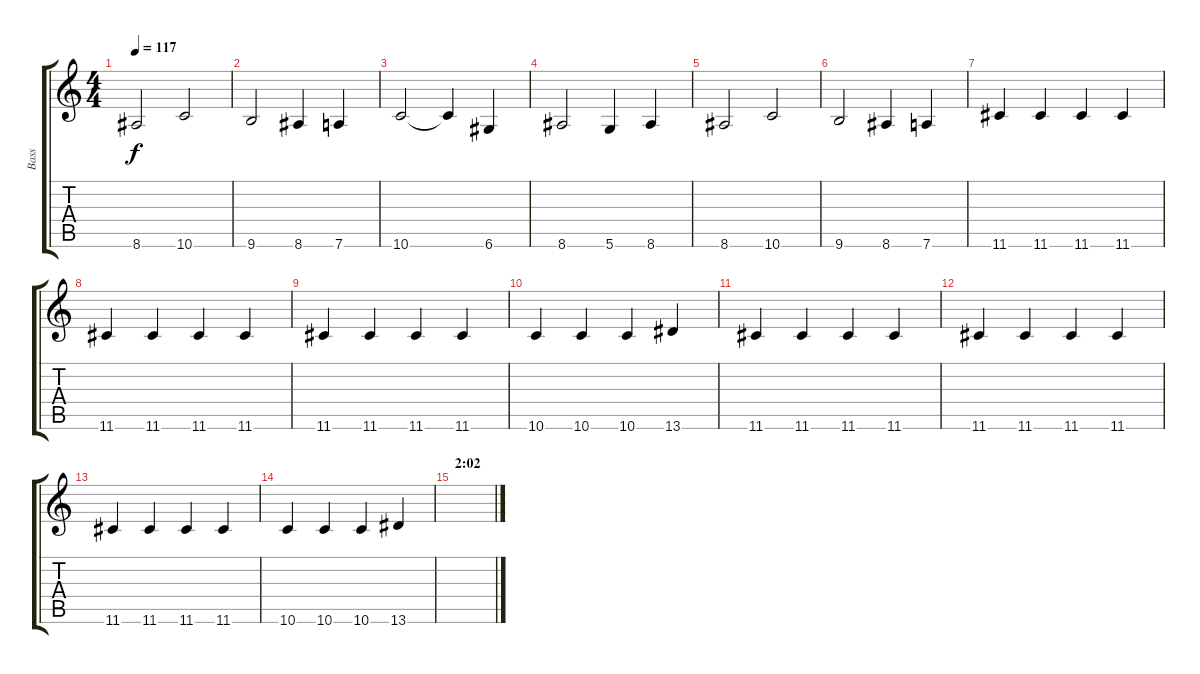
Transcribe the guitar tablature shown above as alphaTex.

\track ("Bass" "Bass") {instrument electricbassfinger}
\staff {score tabs}
\tuning (E4 B3 G3 D3 A2 D2) {hide}
\ts (4 4)
\tempo 117
\clef g2
\ks c
8.6.2{dy f} 10.6.2 |
9.6.2 8.6.4 7.6.4 |
10.6.2 10.6{t}.4 6.6.4 |
8.6.2 5.6.4 8.6.4 |
8.6.2 10.6.2 |
9.6.2 8.6.4 7.6.4 |
11.6.4 11.6.4 11.6.4 11.6.4 |
11.6.4 11.6.4 11.6.4 11.6.4 |
11.6.4 11.6.4 11.6.4 11.6.4 |
10.6.4 10.6.4 10.6.4 13.6.4 |
11.6.4 11.6.4 11.6.4 11.6.4 |
11.6.4 11.6.4 11.6.4 11.6.4 |
11.6.4 11.6.4 11.6.4 11.6.4 |
10.6.4 10.6.4 10.6.4 13.6.4 |
\section ("" "2:02")
